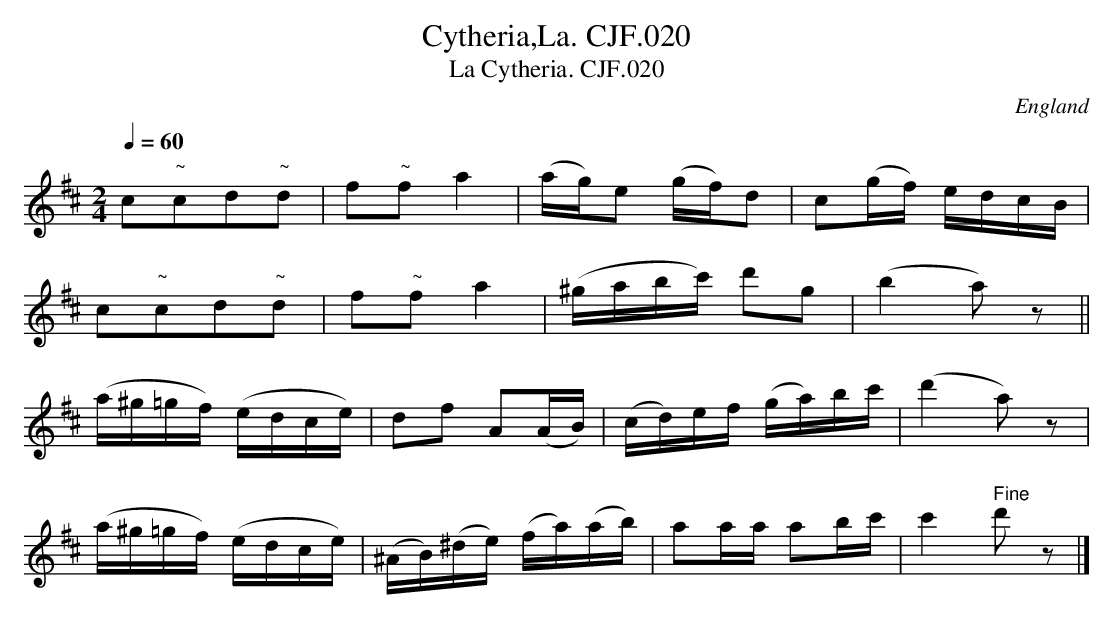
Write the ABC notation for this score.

X:1
T:Cytheria,La. CJF.020
T:La Cytheria. CJF.020
O:England
M:2/4
L:1/16
Q:1/4=60
notC:C Nicholson
K:D major
c2"~"c2d2"~"d2|\
f2"~"f2a4|(ag)e2 (gf)d2|c2(gf) edcB|!
c2"~"c2d2"~"d2|f2"~"f2a4|(^gabc') d'2g2|(b4a2)z2||!
(a^g=gf) (edce)|d2f2 A2(AB)|(cd)ef (ga)bc'|(d'4a2)z2|!
(a^g=gf) (edce)|(^AB)(^de) (fa)(ab)|\
a2aa a2bc'|c'4" Fine"d'2z2|]
